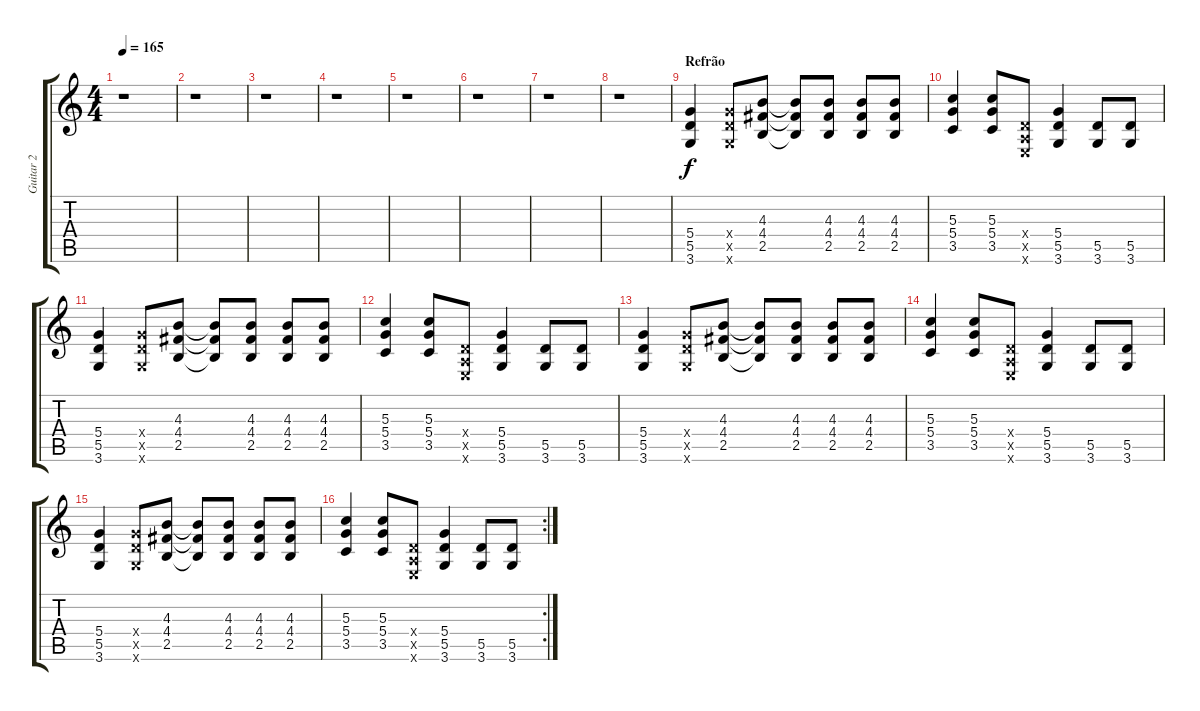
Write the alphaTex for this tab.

\track ("Guitar 2" "Guitar 2") {instrument overdrivenguitar}
\staff {score tabs}
\tuning (E4 B3 G3 D3 A2 E2) {hide}
\ts (4 4)
\tempo 165
\clef g2
\ks c
r.1{dy f} |
r.1 |
r.1 |
r.1 |
r.1 |
r.1 |
r.1 |
r.1 |
\section ("" "Refrão")
(5.4 5.5 3.6).4 (5.4{x} 5.5{x} 3.6{x}).8 (4.3 4.4 2.5).8 (4.3{t} 4.4{t} 2.5{t}).8 (4.3 4.4 2.5).8 (4.3 4.4 2.5).8 (4.3 4.4 2.5).8 |
(5.3 5.4 3.5).4 (5.3 5.4 3.5).8 (0.4{x} 0.5{x} 0.6{x}).8 (5.4 5.5 3.6).4 (5.5 3.6).8 (5.5 3.6).8 |
(5.4 5.5 3.6).4 (5.4{x} 5.5{x} 3.6{x}).8 (4.3 4.4 2.5).8 (4.3{t} 4.4{t} 2.5{t}).8 (4.3 4.4 2.5).8 (4.3 4.4 2.5).8 (4.3 4.4 2.5).8 |
(5.3 5.4 3.5).4 (5.3 5.4 3.5).8 (0.4{x} 0.5{x} 0.6{x}).8 (5.4 5.5 3.6).4 (5.5 3.6).8 (5.5 3.6).8 |
(5.4 5.5 3.6).4 (5.4{x} 5.5{x} 3.6{x}).8 (4.3 4.4 2.5).8 (4.3{t} 4.4{t} 2.5{t}).8 (4.3 4.4 2.5).8 (4.3 4.4 2.5).8 (4.3 4.4 2.5).8 |
(5.3 5.4 3.5).4 (5.3 5.4 3.5).8 (0.4{x} 0.5{x} 0.6{x}).8 (5.4 5.5 3.6).4 (5.5 3.6).8 (5.5 3.6).8 |
(5.4 5.5 3.6).4 (5.4{x} 5.5{x} 3.6{x}).8 (4.3 4.4 2.5).8 (4.3{t} 4.4{t} 2.5{t}).8 (4.3 4.4 2.5).8 (4.3 4.4 2.5).8 (4.3 4.4 2.5).8 |
\rc 2
(5.3 5.4 3.5).4 (5.3 5.4 3.5).8 (0.4{x} 0.5{x} 0.6{x}).8 (5.4 5.5 3.6).4 (5.5 3.6).8 (5.5 3.6).8
